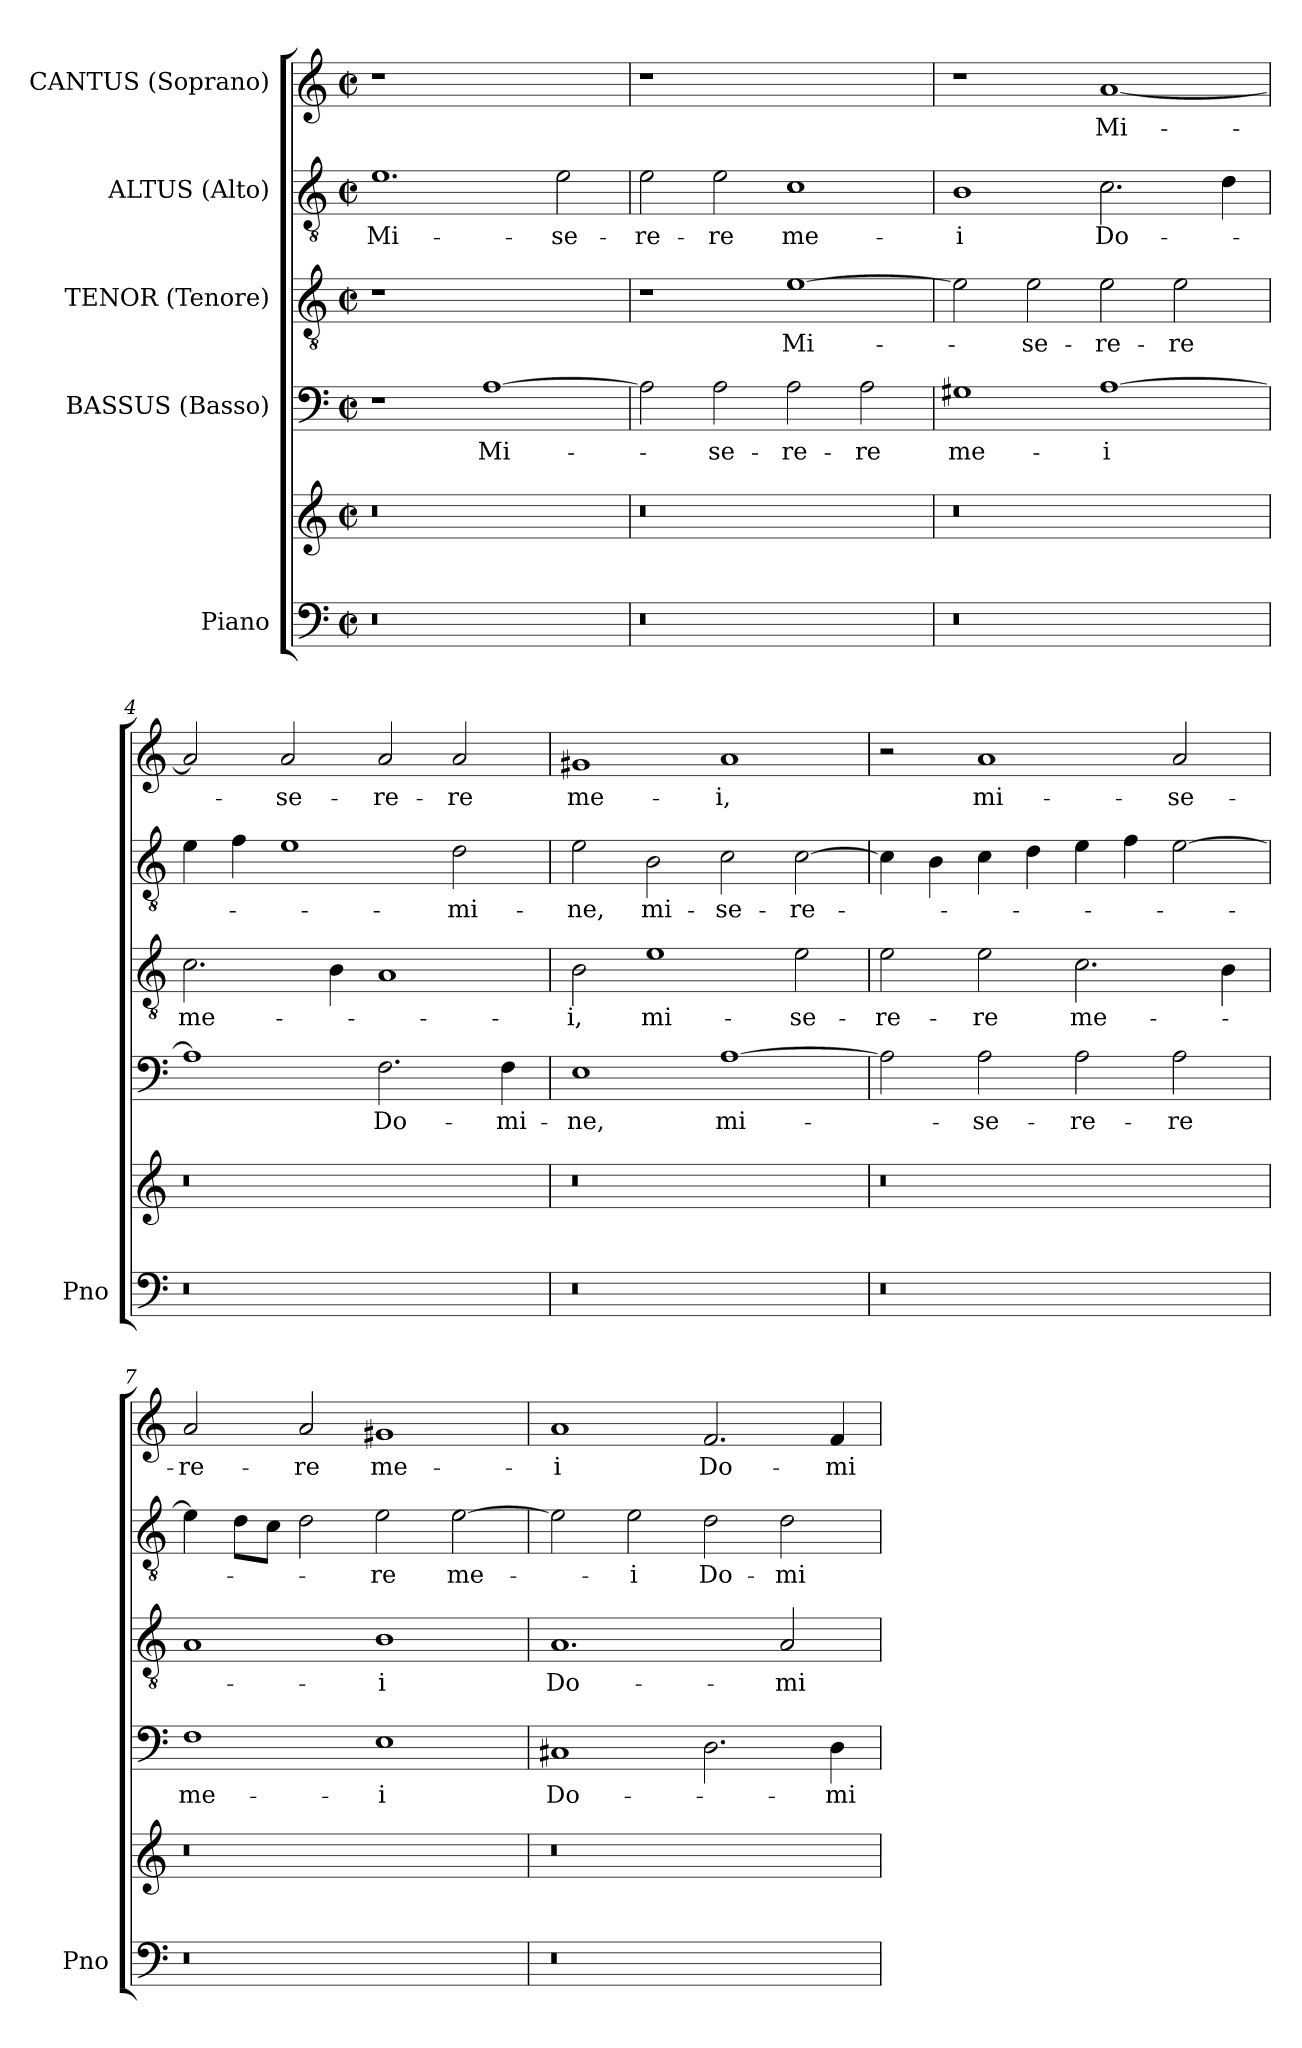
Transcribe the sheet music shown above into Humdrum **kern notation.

**kern	**kern	**kern	**text	**kern	**text	**kern	**text	**kern	**text
*part5	*part5	*part4	*part4	*part3	*part3	*part2	*part2	*part1	*part1
*staff6	*staff5	*staff4	*staff4	*staff3	*staff3	*staff2	*staff2	*staff1	*staff1
*I"Piano	*	*I"BASSUS (Basso)	*	*I"TENOR (Tenore)	*	*I"ALTUS (Alto)	*	*I"CANTUS (Soprano)	*
*I'Pno	*	*	*	*	*	*	*	*	*
*clefF4	*clefG2	*clefF4	*	*clefGv2	*	*clefGv2	*	*clefG2	*
*k[]	*k[]	*k[]	*	*k[]	*	*k[]	*	*k[]	*
*C:	*C:	*C:	*	*C:	*	*C:	*	*C:	*
*M2/2	*M2/2	*M2/2	*	*M2/2	*	*M2/2	*	*M2/2	*
*met(c|)	*met(c|)	*met(c|)	*	*met(c|)	*	*met(c|)	*	*met(c|)	*
=1	=1	=1	=1	=1	=1	=1	=1	=1	=1
0r	0r	1r	.	1r	.	1.e	Mi-	1r	.
.	.	[1A	Mi-	1ryy	.	.	.	1ryy	.
.	.	.	.	.	.	2e\	-se-	.	.
=2	=2	=2	=2	=2	=2	=2	=2	=2	=2
0r	0r	2A\]	.	1r	.	2e\	-re-	1r	.
.	.	2A\	-se-	.	.	2e\	-re	.	.
.	.	2A\	-re-	[1e	Mi-	1c	me-	1ryy	.
.	.	2A\	-re	.	.	.	.	.	.
=3	=3	=3	=3	=3	=3	=3	=3	=3	=3
0r	0r	1G#X	me-	2e\]	.	1B	-i	1r	.
.	.	.	.	2e\	-se-	.	.	.	.
.	.	[1A	-i	2e\	-re-	2.c\	Do-	[1a	Mi-
.	.	.	.	2e\	-re	.	.	.	.
.	.	.	.	.	.	4d\	.	.	.
=4	=4	=4	=4	=4	=4	=4	=4	=4	=4
0r	0r	1A]	.	2.c\	me-	4e\	.	2a/]	.
.	.	.	.	.	.	4f\	.	.	.
.	.	.	.	.	.	1e	.	2a/	-se-
.	.	.	.	4B\	.	.	.	.	.
.	.	2.F\	Do-	1A	.	.	.	2a/	-re-
.	.	.	.	.	.	2d\	-mi-	2a/	-re
.	.	4F\	-mi-	.	.	.	.	.	.
=5	=5	=5	=5	=5	=5	=5	=5	=5	=5
0r	0r	1E	-ne,	2B\	-i,	2e\	-ne,	1g#X	me-
.	.	.	.	1e	mi-	2B\	mi-	.	.
.	.	[1A	mi-	.	.	2c\	-se-	1a	-i,
.	.	.	.	2e\	-se-	[2c\	-re-	.	.
!!LO:LB:g=z
=6	=6	=6	=6	=6	=6	=6	=6	=6	=6
0r	0r	2A\]	-­-	2e\	-re-	4c\]	-­-	2r	.
.	.	.	.	.	.	4B\	.	.	.
.	.	2A\	-se-	2e\	-re	4c\	.	1a	mi-
.	.	.	.	.	.	4d\	.	.	.
.	.	2A\	-re-	2.c\	me-	4e\	.	.	.
.	.	.	.	.	.	4f\	.	.	.
.	.	2A\	-re	.	.	[2e\	.	2a/	-se-
.	.	.	.	4B\	.	.	.	.	.
=7	=7	=7	=7	=7	=7	=7	=7	=7	=7
0r	0r	1F	me-	1A	.	4e\]	.	2a/	-re-
.	.	.	.	.	.	8d\L	.	.	.
.	.	.	.	.	.	8c\J	.	.	.
.	.	.	.	.	.	2d\	.	2a/	-re
.	.	1E	-i	1B	-i	2e\	-re	1g#X	me-
.	.	.	.	.	.	[2e\	me-	.	.
=8	=8	=8	=8	=8	=8	=8	=8	=8	=8
0r	0r	1C#X	Do-	1.A	Do-	2e\]	.	1a	-i
.	.	.	.	.	.	2e\	-i	.	.
.	.	2.D\	.	.	.	2d\	Do-	2.f/	Do-
.	.	.	.	2A/	-mi-	2d\	-mi-	.	.
.	.	4D\	-mi-	.	.	.	.	4f/	-mi-
=	=	=	=	=	=	=	=	=	=
*-	*-	*-	*-	*-	*-	*-	*-	*-	*-
